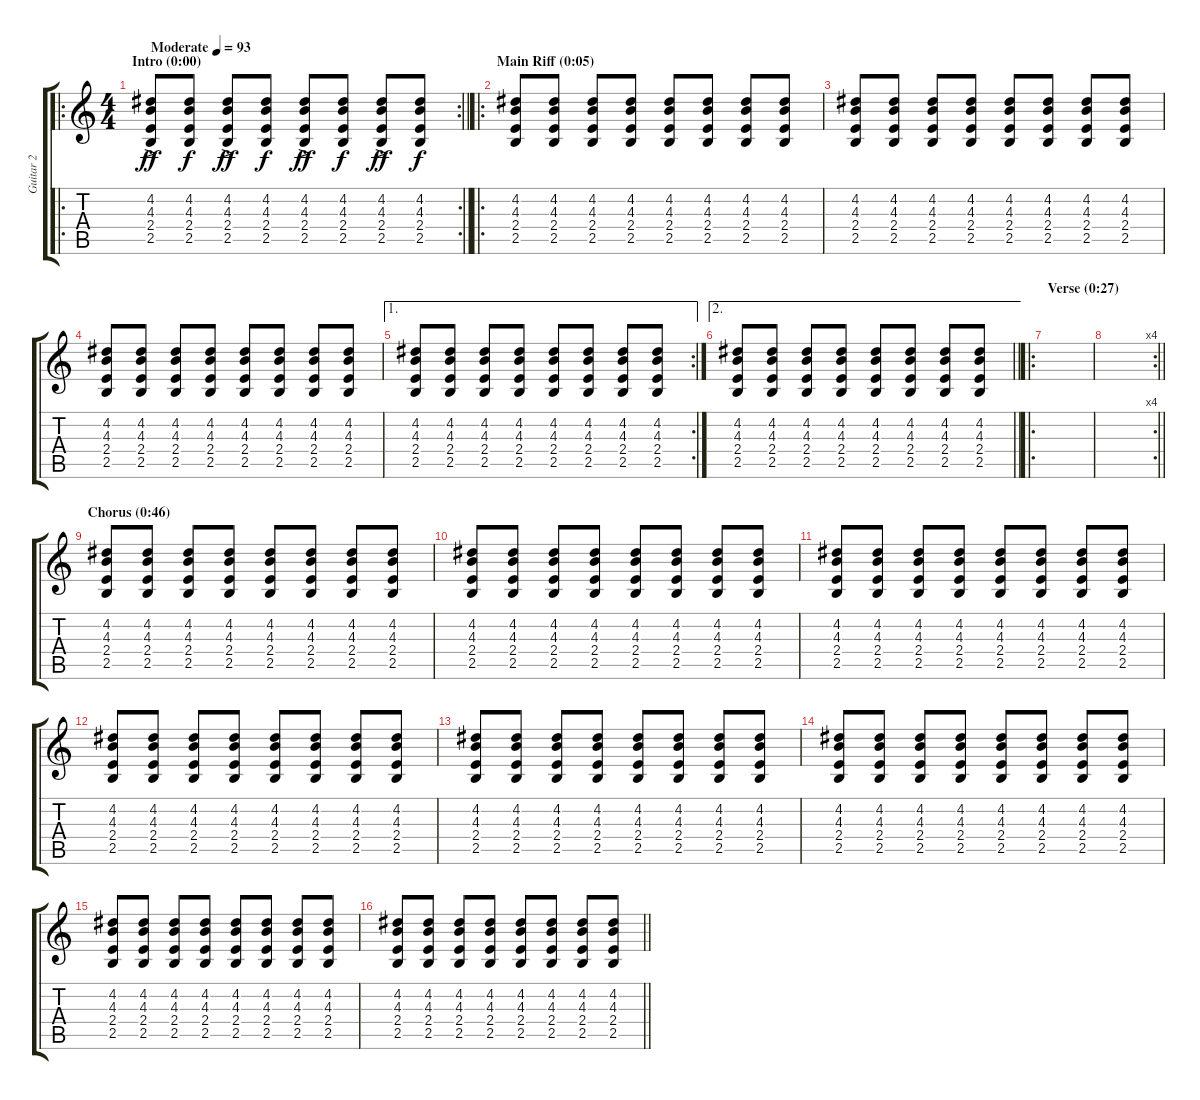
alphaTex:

\track ("Guitar 2" "Guitar 2") {instrument distortionguitar}
\staff {score tabs}
\tuning (E4 B3 G3 D3 A2 E2) {hide}
\ro
\rc 2
\ts (4 4)
\section ("" "Intro (0:00)")
\tempo (93 "Moderate")
\clef g2
\barLineRight lightlight
\ks c
(4.2{ac} 4.3{ac} 2.4{ac} 2.5{ac}).8{dy ff instrument distortionguitar} (4.2 4.3 2.4 2.5).8{dy f} (4.2{ac} 4.3{ac} 2.4{ac} 2.5{ac}).8{dy ff} (4.2 4.3 2.4 2.5).8{dy f} (4.2{ac} 4.3{ac} 2.4{ac} 2.5{ac}).8{dy ff} (4.2 4.3 2.4 2.5).8{dy f} (4.2{ac} 4.3{ac} 2.4{ac} 2.5{ac}).8{dy ff} (4.2 4.3 2.4 2.5).8{dy f} |
\ro
\section ("" "Main Riff (0:05)")
(4.2 4.3 2.4 2.5).8 (4.2 4.3 2.4 2.5).8 (4.2 4.3 2.4 2.5).8 (4.2 4.3 2.4 2.5).8 (4.2 4.3 2.4 2.5).8 (4.2 4.3 2.4 2.5).8 (4.2 4.3 2.4 2.5).8 (4.2 4.3 2.4 2.5).8 |
(4.2 4.3 2.4 2.5).8 (4.2 4.3 2.4 2.5).8 (4.2 4.3 2.4 2.5).8 (4.2 4.3 2.4 2.5).8 (4.2 4.3 2.4 2.5).8 (4.2 4.3 2.4 2.5).8 (4.2 4.3 2.4 2.5).8 (4.2 4.3 2.4 2.5).8 |
(4.2 4.3 2.4 2.5).8 (4.2 4.3 2.4 2.5).8 (4.2 4.3 2.4 2.5).8 (4.2 4.3 2.4 2.5).8 (4.2 4.3 2.4 2.5).8 (4.2 4.3 2.4 2.5).8 (4.2 4.3 2.4 2.5).8 (4.2 4.3 2.4 2.5).8 |
\ae 1
\rc 2
(4.2 4.3 2.4 2.5).8 (4.2 4.3 2.4 2.5).8 (4.2 4.3 2.4 2.5).8 (4.2 4.3 2.4 2.5).8 (4.2 4.3 2.4 2.5).8 (4.2 4.3 2.4 2.5).8 (4.2 4.3 2.4 2.5).8 (4.2 4.3 2.4 2.5).8 |
\ae 2
\barLineRight lightlight
(4.2 4.3 2.4 2.5).8 (4.2 4.3 2.4 2.5).8 (4.2 4.3 2.4 2.5).8 (4.2 4.3 2.4 2.5).8 (4.2 4.3 2.4 2.5).8 (4.2 4.3 2.4 2.5).8 (4.2 4.3 2.4 2.5).8 (4.2 4.3 2.4 2.5).8 |
\ro
\section ("" "Verse (0:27)")
|
\rc 4
\barLineRight lightlight
|
\section ("" "Chorus (0:46)")
(4.2 4.3 2.4 2.5).8 (4.2 4.3 2.4 2.5).8 (4.2 4.3 2.4 2.5).8 (4.2 4.3 2.4 2.5).8 (4.2 4.3 2.4 2.5).8 (4.2 4.3 2.4 2.5).8 (4.2 4.3 2.4 2.5).8 (4.2 4.3 2.4 2.5).8 |
(4.2 4.3 2.4 2.5).8 (4.2 4.3 2.4 2.5).8 (4.2 4.3 2.4 2.5).8 (4.2 4.3 2.4 2.5).8 (4.2 4.3 2.4 2.5).8 (4.2 4.3 2.4 2.5).8 (4.2 4.3 2.4 2.5).8 (4.2 4.3 2.4 2.5).8 |
(4.2 4.3 2.4 2.5).8 (4.2 4.3 2.4 2.5).8 (4.2 4.3 2.4 2.5).8 (4.2 4.3 2.4 2.5).8 (4.2 4.3 2.4 2.5).8 (4.2 4.3 2.4 2.5).8 (4.2 4.3 2.4 2.5).8 (4.2 4.3 2.4 2.5).8 |
(4.2 4.3 2.4 2.5).8 (4.2 4.3 2.4 2.5).8 (4.2 4.3 2.4 2.5).8 (4.2 4.3 2.4 2.5).8 (4.2 4.3 2.4 2.5).8 (4.2 4.3 2.4 2.5).8 (4.2 4.3 2.4 2.5).8 (4.2 4.3 2.4 2.5).8 |
(4.2 4.3 2.4 2.5).8 (4.2 4.3 2.4 2.5).8 (4.2 4.3 2.4 2.5).8 (4.2 4.3 2.4 2.5).8 (4.2 4.3 2.4 2.5).8 (4.2 4.3 2.4 2.5).8 (4.2 4.3 2.4 2.5).8 (4.2 4.3 2.4 2.5).8 |
(4.2 4.3 2.4 2.5).8 (4.2 4.3 2.4 2.5).8 (4.2 4.3 2.4 2.5).8 (4.2 4.3 2.4 2.5).8 (4.2 4.3 2.4 2.5).8 (4.2 4.3 2.4 2.5).8 (4.2 4.3 2.4 2.5).8 (4.2 4.3 2.4 2.5).8 |
(4.2 4.3 2.4 2.5).8 (4.2 4.3 2.4 2.5).8 (4.2 4.3 2.4 2.5).8 (4.2 4.3 2.4 2.5).8 (4.2 4.3 2.4 2.5).8 (4.2 4.3 2.4 2.5).8 (4.2 4.3 2.4 2.5).8 (4.2 4.3 2.4 2.5).8 |
\barLineRight lightlight
(4.2 4.3 2.4 2.5).8 (4.2 4.3 2.4 2.5).8 (4.2 4.3 2.4 2.5).8 (4.2 4.3 2.4 2.5).8 (4.2 4.3 2.4 2.5).8 (4.2 4.3 2.4 2.5).8 (4.2 4.3 2.4 2.5).8 (4.2 4.3 2.4 2.5).8
